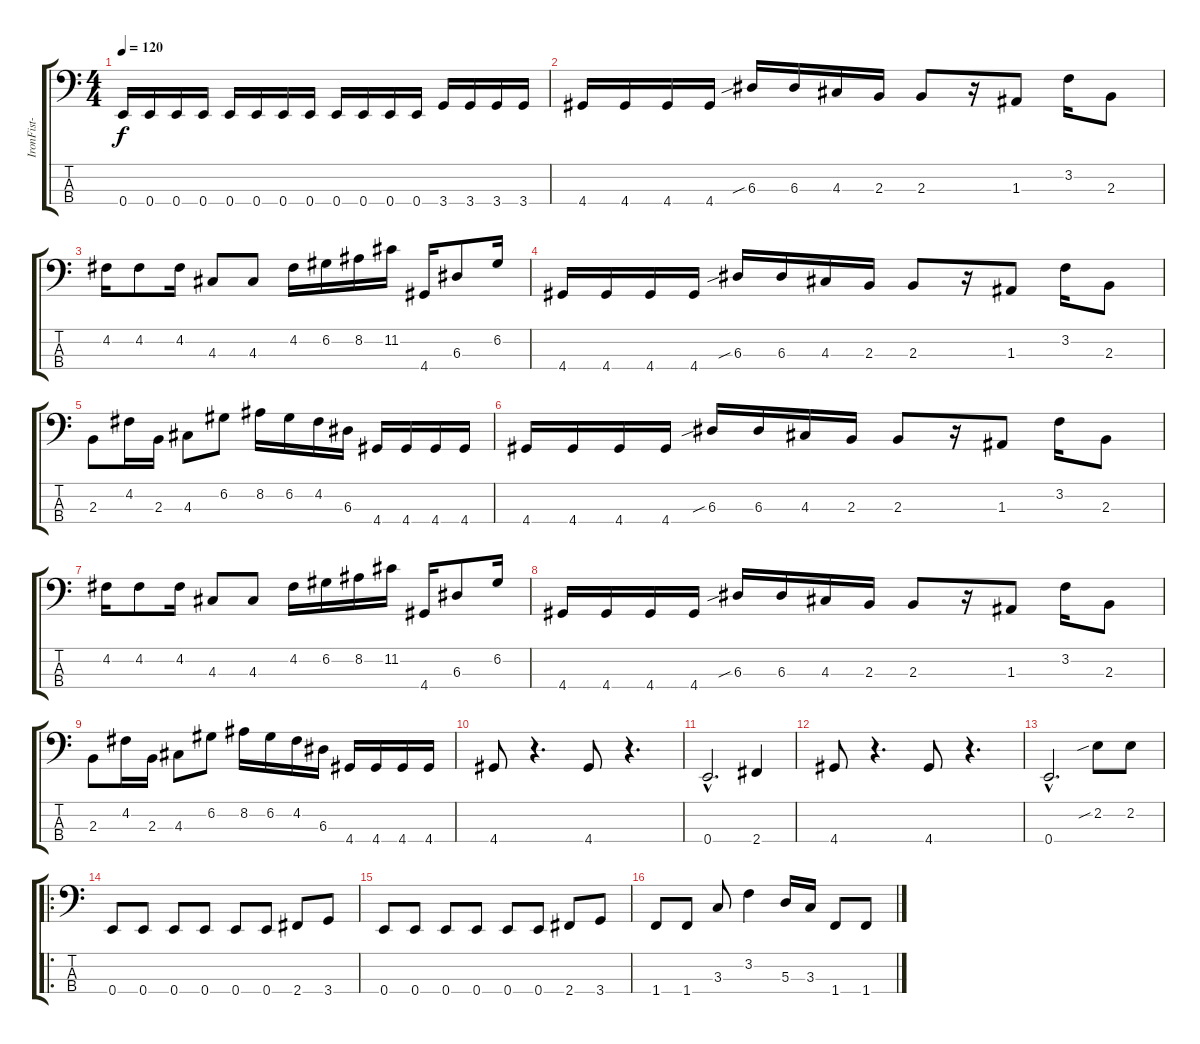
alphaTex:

\track ("IronFist- Lok" "IronFist- ") {instrument electricbassfinger}
\staff {score tabs}
\tuning (G2 D2 A1 E1) {hide}
\ts (4 4)
\tempo 120
\clef f4
\ks c
0.4.16{dy f} 0.4.16 0.4.16 0.4.16 0.4.16 0.4.16 0.4.16 0.4.16 0.4.16 0.4.16 0.4.16 0.4.16 3.4.16 3.4.16 3.4.16 3.4.16 |
4.4.16 4.4.16 4.4.16 4.4.16 6.3{sib}.16 6.3.16 4.3.16 2.3.16 2.3.8 r.16 1.3.8 3.2.16 2.3.8 |
4.2.16 4.2.8 4.2.16 4.3.8 4.3.8 4.2.16 6.2.16 8.2.16 11.2.16 4.4.16 6.3.8 6.2.16 |
4.4.16 4.4.16 4.4.16 4.4.16 6.3{sib}.16 6.3.16 4.3.16 2.3.16 2.3.8 r.16 1.3.8 3.2.16 2.3.8 |
2.3.8 4.2.16 2.3.16 4.3.8 6.2.8 8.2.16 6.2.16 4.2.16 6.3.16 4.4.16 4.4.16 4.4.16 4.4.16 |
4.4.16 4.4.16 4.4.16 4.4.16 6.3{sib}.16 6.3.16 4.3.16 2.3.16 2.3.8 r.16 1.3.8 3.2.16 2.3.8 |
4.2.16 4.2.8 4.2.16 4.3.8 4.3.8 4.2.16 6.2.16 8.2.16 11.2.16 4.4.16 6.3.8 6.2.16 |
4.4.16 4.4.16 4.4.16 4.4.16 6.3{sib}.16 6.3.16 4.3.16 2.3.16 2.3.8 r.16 1.3.8 3.2.16 2.3.8 |
2.3.8 4.2.16 2.3.16 4.3.8 6.2.8 8.2.16 6.2.16 4.2.16 6.3.16 4.4.16 4.4.16 4.4.16 4.4.16 |
4.4.8 r.4{d} 4.4.8 r.4{d} |
0.4{hac}.2{d} 2.4.4 |
4.4.8 r.4{d} 4.4.8 r.4{d} |
0.4{hac}.2{d} 2.2{sib}.8 2.2.8 |
\ro
0.4.8 0.4.8 0.4.8 0.4.8 0.4.8 0.4.8 2.4.8 3.4.8 |
0.4.8 0.4.8 0.4.8 0.4.8 0.4.8 0.4.8 2.4.8 3.4.8 |
1.4.8 1.4.8 3.3.8 3.2.4 5.3.16 3.3.16 1.4.8 1.4.8
